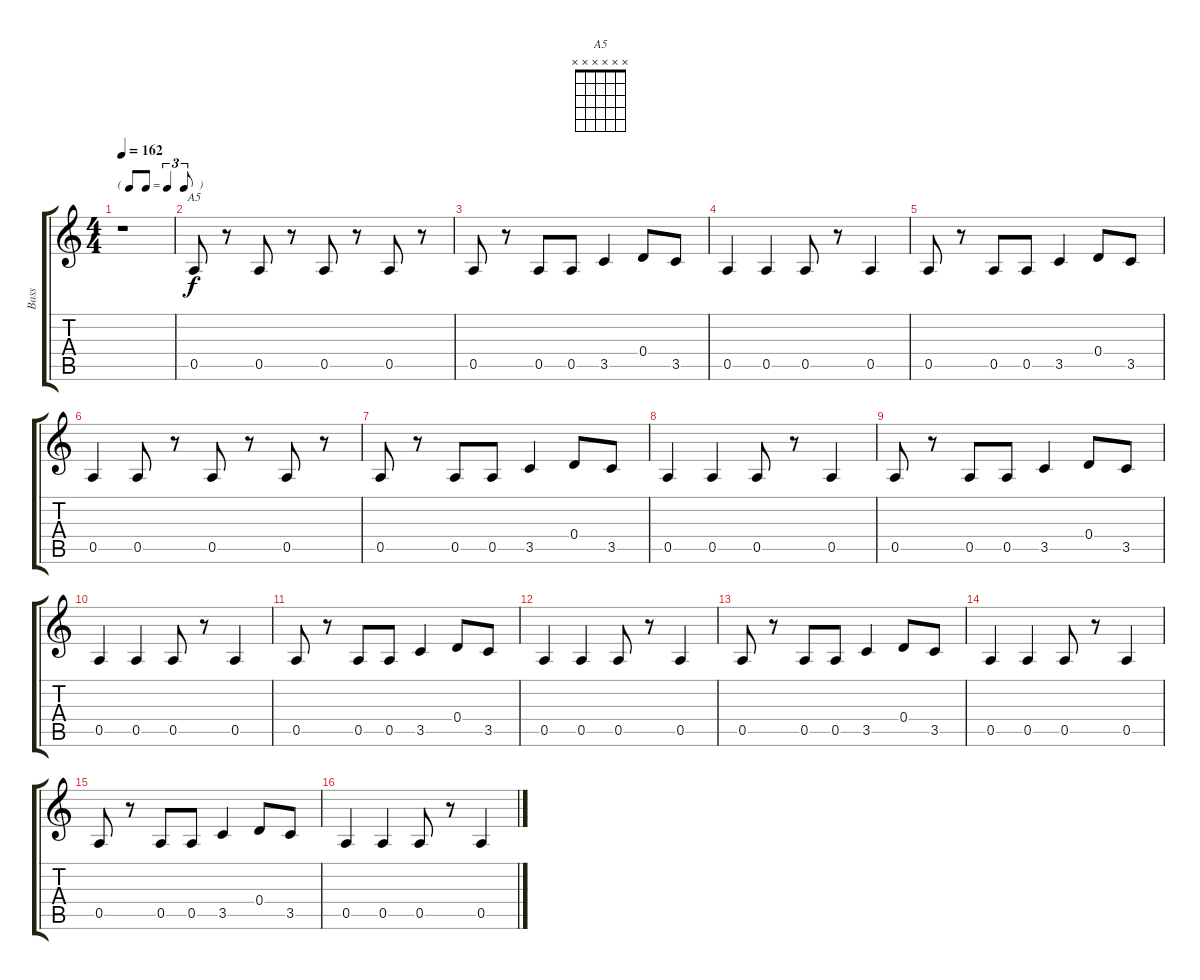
\track ("Bass" "Bass") {instrument electricbassfinger}
\staff {score tabs}
\tuning (E4 B3 G3 D3 A2 E2) {hide}
\chord ("A5" x x x x x x)
\ts (4 4)
\tf triplet8th
\tempo 162
\clef g2
\ks c
r.1{dy f} |
0.5.8{ch "A5"} r.8 0.5.8 r.8 0.5.8 r.8 0.5.8 r.8 |
0.5.8 r.8 0.5.8 0.5.8 3.5.4 0.4.8 3.5.8 |
0.5.4 0.5.4 0.5.8 r.8 0.5.4 |
0.5.8 r.8 0.5.8 0.5.8 3.5.4 0.4.8 3.5.8 |
0.5.4 0.5.8 r.8 0.5.8 r.8 0.5.8 r.8 |
0.5.8 r.8 0.5.8 0.5.8 3.5.4 0.4.8 3.5.8 |
0.5.4 0.5.4 0.5.8 r.8 0.5.4 |
0.5.8 r.8 0.5.8 0.5.8 3.5.4 0.4.8 3.5.8 |
0.5.4 0.5.4 0.5.8 r.8 0.5.4 |
0.5.8 r.8 0.5.8 0.5.8 3.5.4 0.4.8 3.5.8 |
0.5.4 0.5.4 0.5.8 r.8 0.5.4 |
0.5.8 r.8 0.5.8 0.5.8 3.5.4 0.4.8 3.5.8 |
0.5.4 0.5.4 0.5.8 r.8 0.5.4 |
0.5.8 r.8 0.5.8 0.5.8 3.5.4 0.4.8 3.5.8 |
0.5.4 0.5.4 0.5.8 r.8 0.5.4
